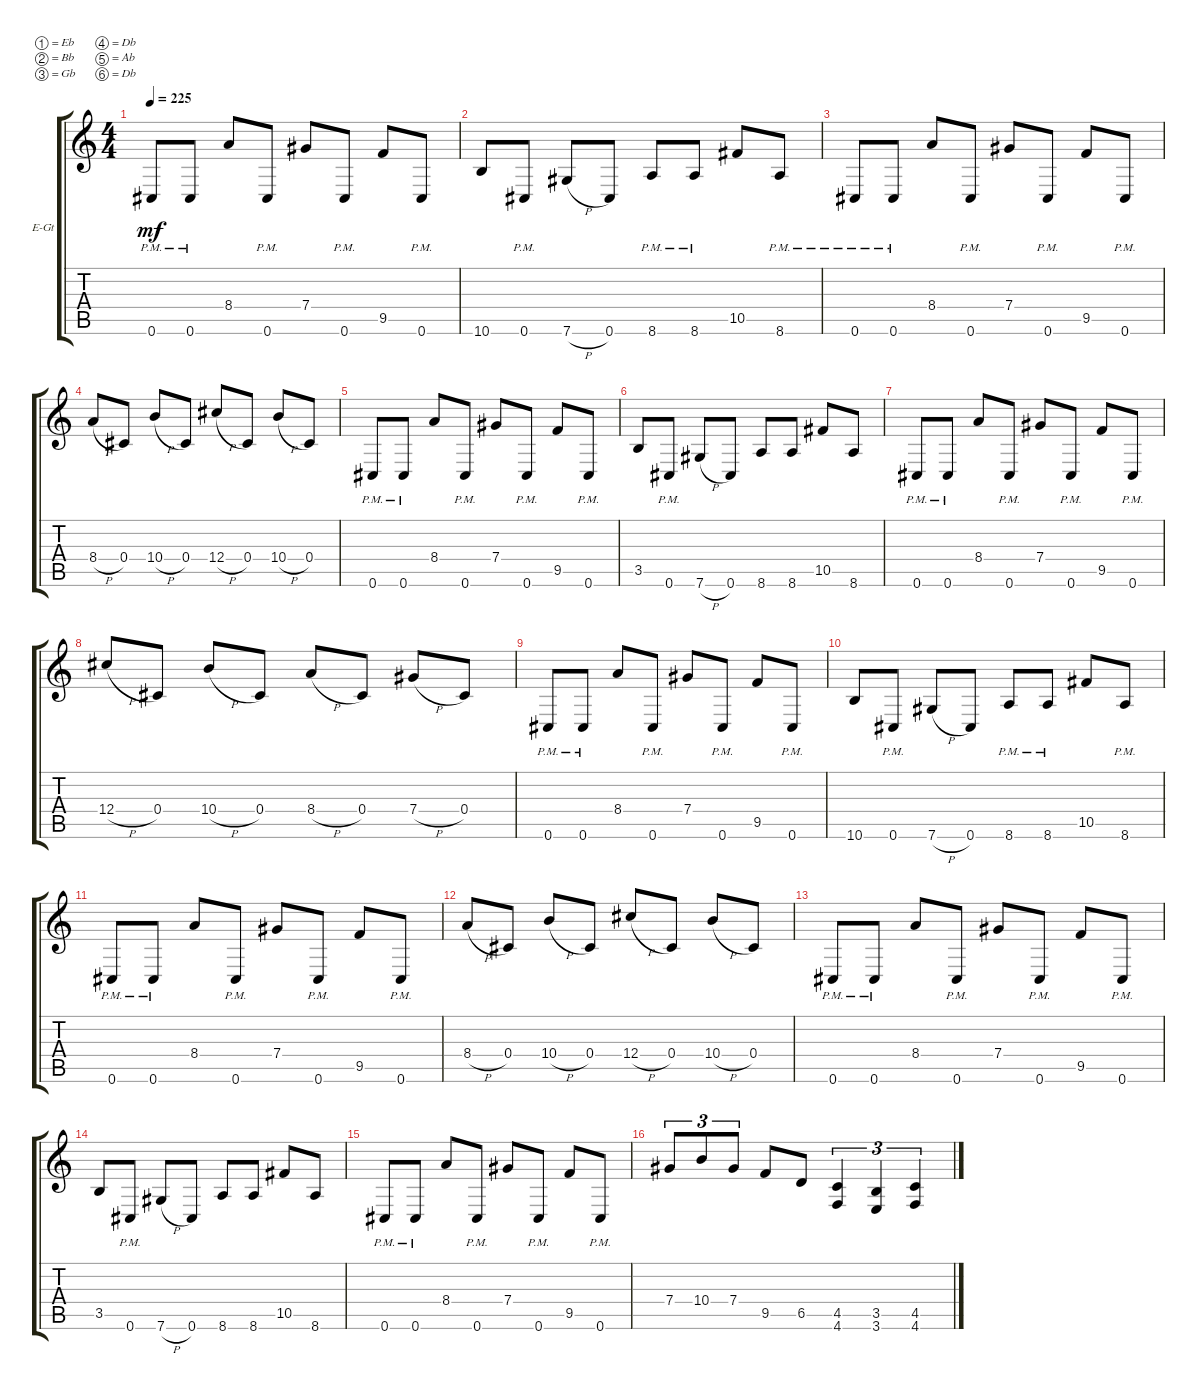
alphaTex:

\bracketExtendMode groupsimilarinstruments
\firstSystemTrackNameOrientation horizontal
\otherSystemsTrackNameOrientation horizontal
\track ("right" "E-Gt") {instrument distortionguitar}
\staff {score tabs}
\tuning (Eb4 Bb3 Gb3 Db3 Ab2 Db2)
\ts (4 4)
\tempo 225
\clef g2
\ks c
0.6{pm}.8{dy mf} 0.6{pm}.8 8.4.8 0.6{pm}.8 7.4.8 0.6{pm}.8 9.5.8 0.6{pm}.8 |
10.6.8 0.6{pm}.8 7.6{h}.8 0.6.8 8.6{pm}.8 8.6{pm}.8 10.5.8 8.6{pm}.8 |
0.6{pm}.8 0.6{pm}.8 8.4.8 0.6{pm}.8 7.4.8 0.6{pm}.8 9.5.8 0.6{pm}.8 |
8.4{h}.8 0.4.8 10.4{h}.8 0.4.8 12.4{h}.8 0.4.8 10.4{h}.8 0.4.8 |
0.6{pm}.8 0.6{pm}.8 8.4.8 0.6{pm}.8 7.4.8 0.6{pm}.8 9.5.8 0.6{pm}.8 |
3.5.8 0.6{pm}.8 7.6{h}.8 0.6.8 8.6.8 8.6.8 10.5.8 8.6.8 |
0.6{pm}.8 0.6{pm}.8 8.4.8 0.6{pm}.8 7.4.8 0.6{pm}.8 9.5.8 0.6{pm}.8 |
12.4{h}.8 0.4.8 10.4{h}.8 0.4.8 8.4{h}.8 0.4.8 7.4{h}.8 0.4.8 |
0.6{pm}.8 0.6{pm}.8 8.4.8 0.6{pm}.8 7.4.8 0.6{pm}.8 9.5.8 0.6{pm}.8 |
10.6.8 0.6{pm}.8 7.6{h}.8 0.6.8 8.6{pm}.8 8.6{pm}.8 10.5.8 8.6{pm}.8 |
0.6{pm}.8 0.6{pm}.8 8.4.8 0.6{pm}.8 7.4.8 0.6{pm}.8 9.5.8 0.6{pm}.8 |
8.4{h}.8 0.4.8 10.4{h}.8 0.4.8 12.4{h}.8 0.4.8 10.4{h}.8 0.4.8 |
0.6{pm}.8 0.6{pm}.8 8.4.8 0.6{pm}.8 7.4.8 0.6{pm}.8 9.5.8 0.6{pm}.8 |
3.5.8 0.6{pm}.8 7.6{h}.8 0.6.8 8.6.8 8.6.8 10.5.8 8.6.8 |
0.6{pm}.8 0.6{pm}.8 8.4.8 0.6{pm}.8 7.4.8 0.6{pm}.8 9.5.8 0.6{pm}.8 |
7.4.8{tu (3 2)} 10.4.8{tu (3 2)} 7.4.8{tu (3 2)} 9.5.8 6.5.8 (4.6 4.5).4{tu (3 2)} (3.6 3.5).4{tu (3 2)} (4.6 4.5).4{tu (3 2)}
